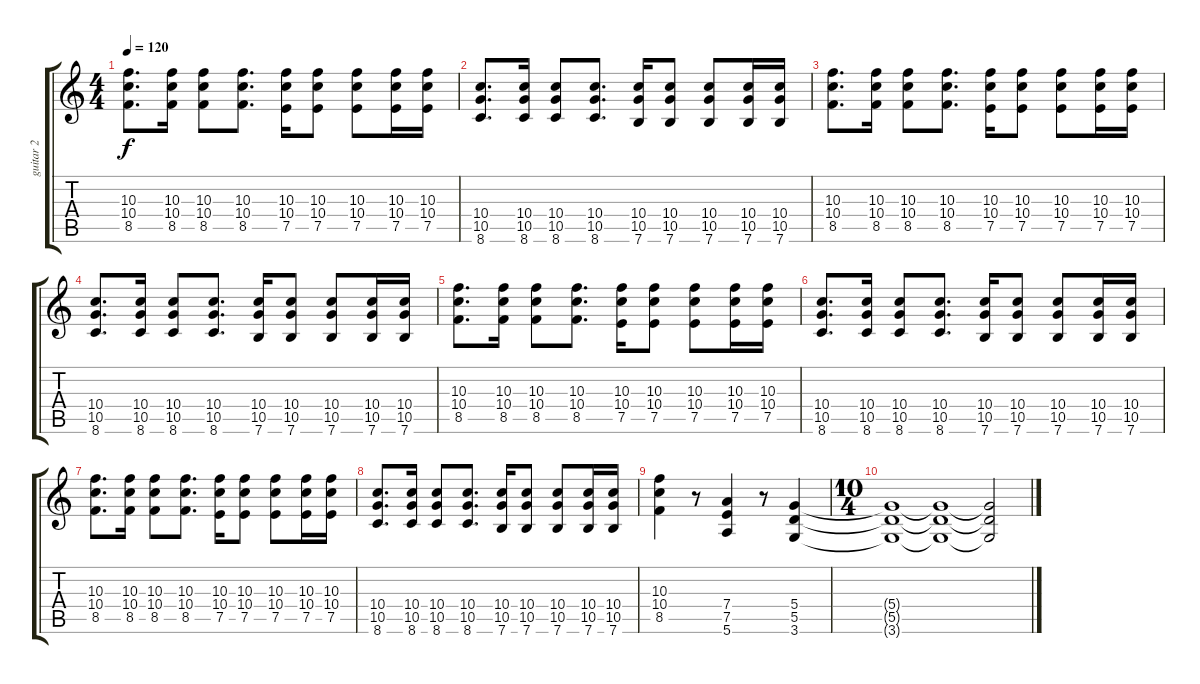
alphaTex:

\track ("guitar 2" "guitar 2") {instrument overdrivenguitar}
\staff {score tabs}
\tuning (E4 B3 G3 D3 A2 E2) {hide}
\ts (4 4)
\tempo 120
\clef g2
\ks c
(10.3 10.4 8.5).8{d dy f} (10.3 10.4 8.5).16 (10.3 10.4 8.5).8 (10.3 10.4 8.5).8{d} (10.3 10.4 7.5).16 (10.3 10.4 7.5).8 (10.3 10.4 7.5).8 (10.3 10.4 7.5).16 (10.3 10.4 7.5).16 |
(10.4 10.5 8.6).8{d} (10.4 10.5 8.6).16 (10.4 10.5 8.6).8 (10.4 10.5 8.6).8{d} (10.4 10.5 7.6).16 (10.4 10.5 7.6).8 (10.4 10.5 7.6).8 (10.4 10.5 7.6).16 (10.4 10.5 7.6).16 |
(10.3 10.4 8.5).8{d} (10.3 10.4 8.5).16 (10.3 10.4 8.5).8 (10.3 10.4 8.5).8{d} (10.3 10.4 7.5).16 (10.3 10.4 7.5).8 (10.3 10.4 7.5).8 (10.3 10.4 7.5).16 (10.3 10.4 7.5).16 |
(10.4 10.5 8.6).8{d} (10.4 10.5 8.6).16 (10.4 10.5 8.6).8 (10.4 10.5 8.6).8{d} (10.4 10.5 7.6).16 (10.4 10.5 7.6).8 (10.4 10.5 7.6).8 (10.4 10.5 7.6).16 (10.4 10.5 7.6).16 |
(10.3 10.4 8.5).8{d} (10.3 10.4 8.5).16 (10.3 10.4 8.5).8 (10.3 10.4 8.5).8{d} (10.3 10.4 7.5).16 (10.3 10.4 7.5).8 (10.3 10.4 7.5).8 (10.3 10.4 7.5).16 (10.3 10.4 7.5).16 |
(10.4 10.5 8.6).8{d} (10.4 10.5 8.6).16 (10.4 10.5 8.6).8 (10.4 10.5 8.6).8{d} (10.4 10.5 7.6).16 (10.4 10.5 7.6).8 (10.4 10.5 7.6).8 (10.4 10.5 7.6).16 (10.4 10.5 7.6).16 |
(10.3 10.4 8.5).8{d} (10.3 10.4 8.5).16 (10.3 10.4 8.5).8 (10.3 10.4 8.5).8{d} (10.3 10.4 7.5).16 (10.3 10.4 7.5).8 (10.3 10.4 7.5).8 (10.3 10.4 7.5).16 (10.3 10.4 7.5).16 |
(10.4 10.5 8.6).8{d} (10.4 10.5 8.6).16 (10.4 10.5 8.6).8 (10.4 10.5 8.6).8{d} (10.4 10.5 7.6).16 (10.4 10.5 7.6).8 (10.4 10.5 7.6).8 (10.4 10.5 7.6).16 (10.4 10.5 7.6).16 |
(10.3 10.4 8.5).4 r.8 (7.4 7.5 5.6).4 r.8 (5.4 5.5 3.6).4 |
\ts (10 4)
(5.4{t} 5.5{t} 3.6{t}).1 (5.4{t} 5.5{t} 3.6{t}).1 (5.4{t} 5.5{t} 3.6{t}).2
